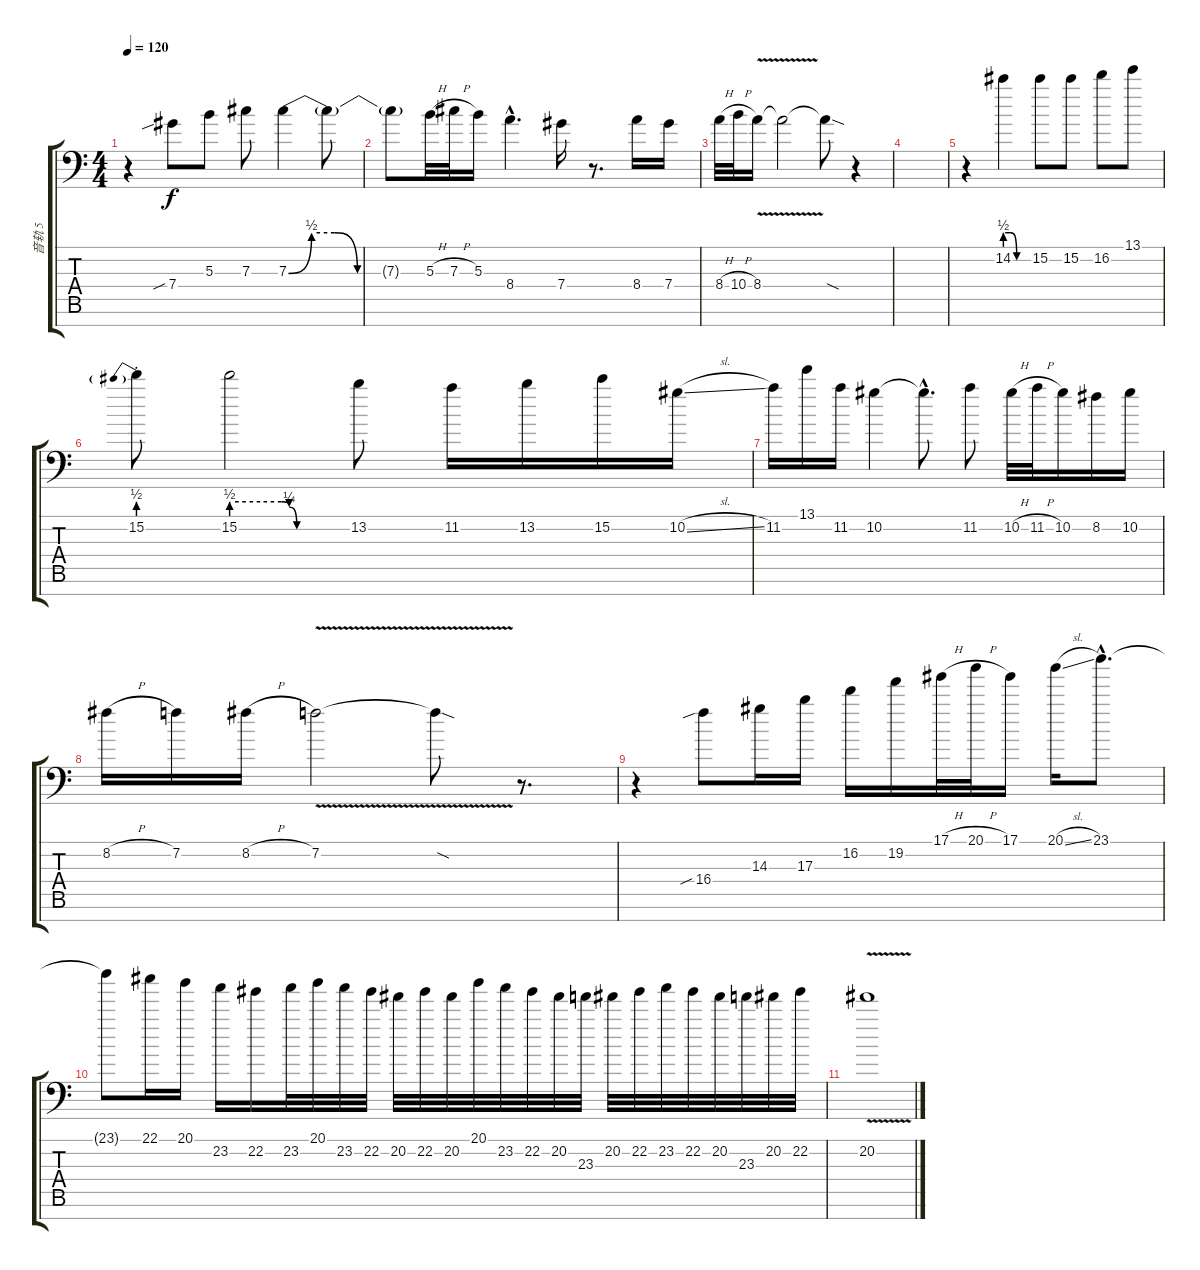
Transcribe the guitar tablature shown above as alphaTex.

\track ("音轨 5" "音轨 5") {instrument overdrivenguitar}
\staff {score tabs}
\tuning (Eb4 Bb3 Gb3 Db3 Ab2 Eb2 Bb1) {hide}
\ts (4 4)
\tempo 120
\clef f4
\ks c
r.4{dy f} 7.4{sib}.8 5.3.8 7.3.8 7.3{be (custom 0 0 10 2 20 2 30 0 60 0)}.4 7.3{t}.8 |
7.3{t}.8 5.3{h}.32 7.3{h}.32 5.3.16 8.4{hac}.4{d} 7.4.16 r.8{d} 8.4.16 7.4.16 |
8.4{h}.32 10.4{h}.32 8.4{v}.16 8.4{t}.2 8.4{sod t}.8 r.4 |
|
r.4 14.2{be (custom 0 2 15 2 30 0 60 0)}.4 15.2.8 15.2.8 16.2.8 13.1.8 |
15.2{be (prebend 0 2 60 2) st}.8 15.2{be (custom 0 2 15 2 26 2 30 1 34 0 37 0 60 0)}.2 13.2.8 11.2.16 13.2.16 15.2.16 10.2{sl}.16 |
11.2.16 13.1.16 11.2.16 10.2.4 10.2{hac t}.8{d} 11.2.8 10.2{h}.32 11.2{h}.32 10.2.16 8.2.16 10.2.16 |
8.2{h}.16 7.2.16 8.2{h}.16 7.2{v}.2 7.2{sod t}.8 r.8{d} |
r.4 16.4{sib}.8 14.3.16 17.3.16 16.2.16 19.2.16 17.1{h}.32 20.1{h}.32 17.1.16 20.1{sl}.16 23.1{hac}.8{d} |
23.1{t}.8 22.1.16 20.1.16 23.2.16 22.2.16 23.2.32 20.1.32 23.2.32 22.2.32 20.2.32 22.2.32 20.2.32 20.1.32 23.2.32 22.2.32 20.2.32 23.3.32 20.2.32 22.2.32 23.2.32 22.2.32 20.2.32 23.3.32 20.2.32 22.2.32 |
20.2{v}.1
